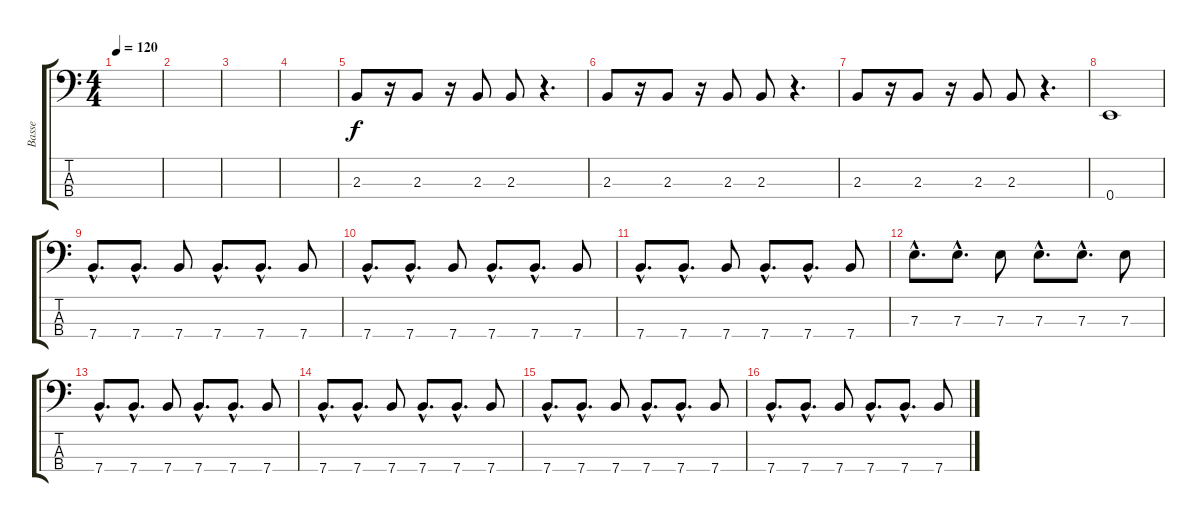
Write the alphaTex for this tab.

\track ("Basse" "Basse") {instrument electricbasspick}
\staff {score tabs}
\tuning (G2 D2 A1 E1) {hide}
\ts (4 4)
\tempo 120
\clef f4
\ks c
|
|
|
|
2.3.8 r.16 2.3.8 r.16 2.3.8 2.3.8 r.4{d} |
2.3.8 r.16 2.3.8 r.16 2.3.8 2.3.8 r.4{d} |
2.3.8 r.16 2.3.8 r.16 2.3.8 2.3.8 r.4{d} |
0.4.1 |
7.4{hac}.8{d} 7.4{hac}.8{d} 7.4.8 7.4{hac}.8{d} 7.4{hac}.8{d} 7.4.8 |
7.4{hac}.8{d} 7.4{hac}.8{d} 7.4.8 7.4{hac}.8{d} 7.4{hac}.8{d} 7.4.8 |
7.4{hac}.8{d} 7.4{hac}.8{d} 7.4.8 7.4{hac}.8{d} 7.4{hac}.8{d} 7.4.8 |
7.3{hac}.8{d} 7.3{hac}.8{d} 7.3.8 7.3{hac}.8{d} 7.3{hac}.8{d} 7.3.8 |
7.4{hac}.8{d} 7.4{hac}.8{d} 7.4.8 7.4{hac}.8{d} 7.4{hac}.8{d} 7.4.8 |
7.4{hac}.8{d} 7.4{hac}.8{d} 7.4.8 7.4{hac}.8{d} 7.4{hac}.8{d} 7.4.8 |
7.4{hac}.8{d} 7.4{hac}.8{d} 7.4.8 7.4{hac}.8{d} 7.4{hac}.8{d} 7.4.8 |
7.4{hac}.8{d} 7.4{hac}.8{d} 7.4.8 7.4{hac}.8{d} 7.4{hac}.8{d} 7.4.8
